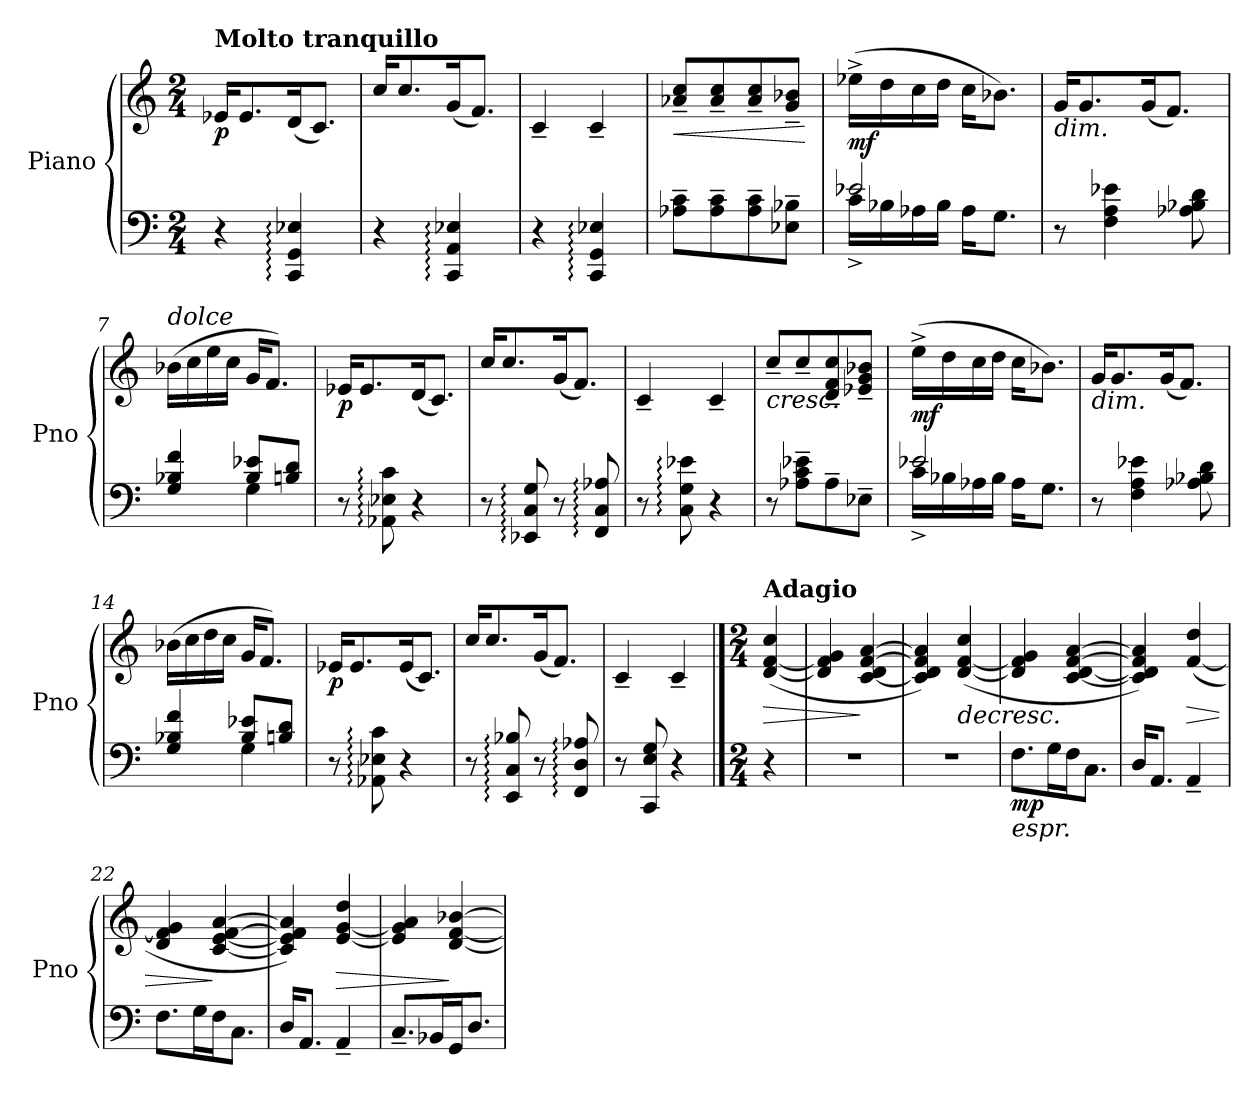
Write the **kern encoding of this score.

**kern	**kern	**dynam
*part1	*part1	*part1
*staff2	*staff1	*staff1/2
*I"Piano	*	*
*I'Pno	*	*
*clefF4	*clefG2	*
*k[]	*k[]	*
*M2/4	*M2/4	*
=1	=1	=1
!	!LO:TX:a:B:t=Molto tranquillo	!
!	!	!LO:DY:b
4r	16e-X/KL	p
.	8.e-/	.
4CC/: 4GG/: 4E-X/:	(<16d/K	.
.	8.c/J)	.
=2	=2	=2
4r	16cc/KL	.
.	8.cc/	.
4CC/: 4AA/: 4E-X/:	(<16g/K	.
.	8.f/J)	.
=3	=3	=3
4r	4c~/	.
4CC/: 4GG/: 4E-X/:	4c~/	.
=4	=4	=4
!	!	!LO:HP:b
8A-X\~ 8c\~L	8a-X/~ 8cc/~L	<
8A-\~ 8c\~	8a-/~ 8cc/~	.
8A-\~ 8c\~	8a-/~ 8cc/~	.
8E-X\~ 8B-X\~J	8g/~ 8b-X/~J	.
.	.	[
=5	=5	=5
*^	*	*
!	!	!	!LO:DY:b
2e-X/	16c^\LL	(>16ee-X^\LL	mf
.	16B-X\	16dd\	.
.	16A-X\	16cc\	.
.	16B-\JJ	16dd\JJ	.
.	16A-\KL	16cc\KL	.
.	8.G\J	8.b-X\J)	.
!!LO:LB:g=z
=6	=6	=6	=6
!	!	!LO:TX:b:i:t=dim.	!
*v	*v	*	*
8r	16g/KL	.
.	8.g/	.
4F\ 4A\ 4e-X\	.	.
.	(<16g/K	.
.	8.f/J)	.
8A-X\ 8B-X\ 8d\	.	.
=7	=7	=7
*^	*	*
!	!	!LO:TX:a:i:t=dolce	!
4G/ 4B-X/ 4f/	4rBByy	(>16b-X\LL	.
.	.	16cc\	.
.	.	16ee\	.
.	.	16cc\JJ	.
8B-/ 8e-X/L	4G\	16g/KL	.
.	.	8.f/J)	.
8Bn/ 8d/J	.	.	.
*v	*v	*	*
=8	=8	=8
!	!	!LO:DY:b
8r	16e-X/KL	p
.	8.e-/	.
8AA-X\: 8E-X\: 8c\:	.	.
4r	(<16d/K	.
.	8.c/J)	.
=9	=9	=9
8r	16cc/KL	.
.	8.cc/	.
8EE-X/: 8C/: 8G/:	.	.
8r	(<16g/K	.
.	8.f/J)	.
8FF/: 8C/: 8A-X/:	.	.
=10	=10	=10
8r	4c~/	.
8C\: 8G\: 8e-X\:	.	.
4r	4c~/	.
=11	=11	=11
!	!LO:TX:b:i:t=cresc.	!
8r	8cc~/L	.
8A-X\~ 8c\~ 8e-X\~L	8cc~/	.
8A-~\	8d/~ 8f/~ 8cc/~	.
8E-X~\J	8e-X/~ 8g/~ 8b-X/~J	.
!!LO:LB:g=z
=12	=12	=12
*^	*	*
!	!	!	!LO:DY:b
2e-X/	16c^\LL	(>16ee^\LL	mf
.	16B-X\	16dd\	.
.	16A-X\	16cc\	.
.	16B-\JJ	16dd\JJ	.
.	16A-\KL	16cc\KL	.
.	8.G\J	8.b-X\J)	.
=13	=13	=13	=13
!	!	!LO:TX:b:i:t=dim.	!
*v	*v	*	*
8r	16g/KL	.
.	8.g/	.
4F\ 4A\ 4e-X\	.	.
.	(<16g/K	.
.	8.f/J)	.
8A-X\ 8B-X\ 8d\	.	.
=14	=14	=14
*^	*	*
4G/ 4B-X/ 4f/	4rBByy	(>16b-X\LL	.
.	.	16cc\	.
.	.	16dd\	.
.	.	16cc\JJ	.
8B-/ 8e-X/L	4G\	16g/KL	.
.	.	8.f/J)	.
8Bn/ 8d/J	.	.	.
*v	*v	*	*
=15	=15	=15
!	!	!LO:DY:b
8r	16e-X/KL	p
.	8.e-/	.
8AA-X\: 8E-X\: 8c\:	.	.
4r	(<16e-/K	.
.	8.c/J)	.
=16	=16	=16
8r	16cc/KL	.
.	8.cc/	.
8EE/: 8C/: 8B-X/:	.	.
8r	(<16g/K	.
.	8.f/J)	.
8FF/: 8D/: 8A-X/:	.	.
=17	=17	=17
8r	4c~/	.
8CC/ 8E/ 8G/	.	.
4r	4c~/	.
!!LO:LB:g=z
==17X1	==17X1	==17X1
*M2/4	*M2/4	*
!	!LO:TX:a:B:t=Adagio	!
!	!	!LO:HP:b
!	!	!LO:DY:n=1:b
4r	(>[4d/ [4f/ 4cc/	> other-dynamics
=18	=18	=18
2r	4d/] 4f/] 4g/	.
.	[4c/ 4d/ [4f/ [4a/	]
=19	=19	=19
2r	4c/] 4d/ 4f/] 4a/])	.
!	!	!LO:HP:b
.	(>[4d/ [4f/ 4cc/	>
=20	=20	=20
!LO:TX:b:i:t=espr.	!	!
!	!	!LO:DY:b=2
8.F\L	4d/] 4f/] 4g/	mp
16G\L	.	.
16F\J	[4c/ [4d/ [4f/ [4a/	]
8.C\J	.	.
=21	=21	=21
16D/KL	4c/] 4d/] 4f/] 4a/])	.
8.AA/J	.	.
!	!	!LO:HP:b
4AA~/	(>[4f/ 4dd/	>
=22	=22	=22
8.F\L	4d/ 4f/] 4g/	.
16G\L	.	.
16F\J	[4c/ [4e/ [4f/ [4a/	]
8.C\J	.	.
=23	=23	=23
16D/KL	4c/] 4e/] 4f/] 4a/])	.
8.AA/J	.	.
!	!	!LO:HP:b
4AA~/	[4e/ [4g/ 4dd/	>
=24	=24	=24
8.C~/L	4e/] 4g/] 4a/	.
16BB-X/L	.	.
16GG/J	[4d/ [4f/ [4b-X/	]
8.D/J	.	.
=	=	=
*-	*-	*-
